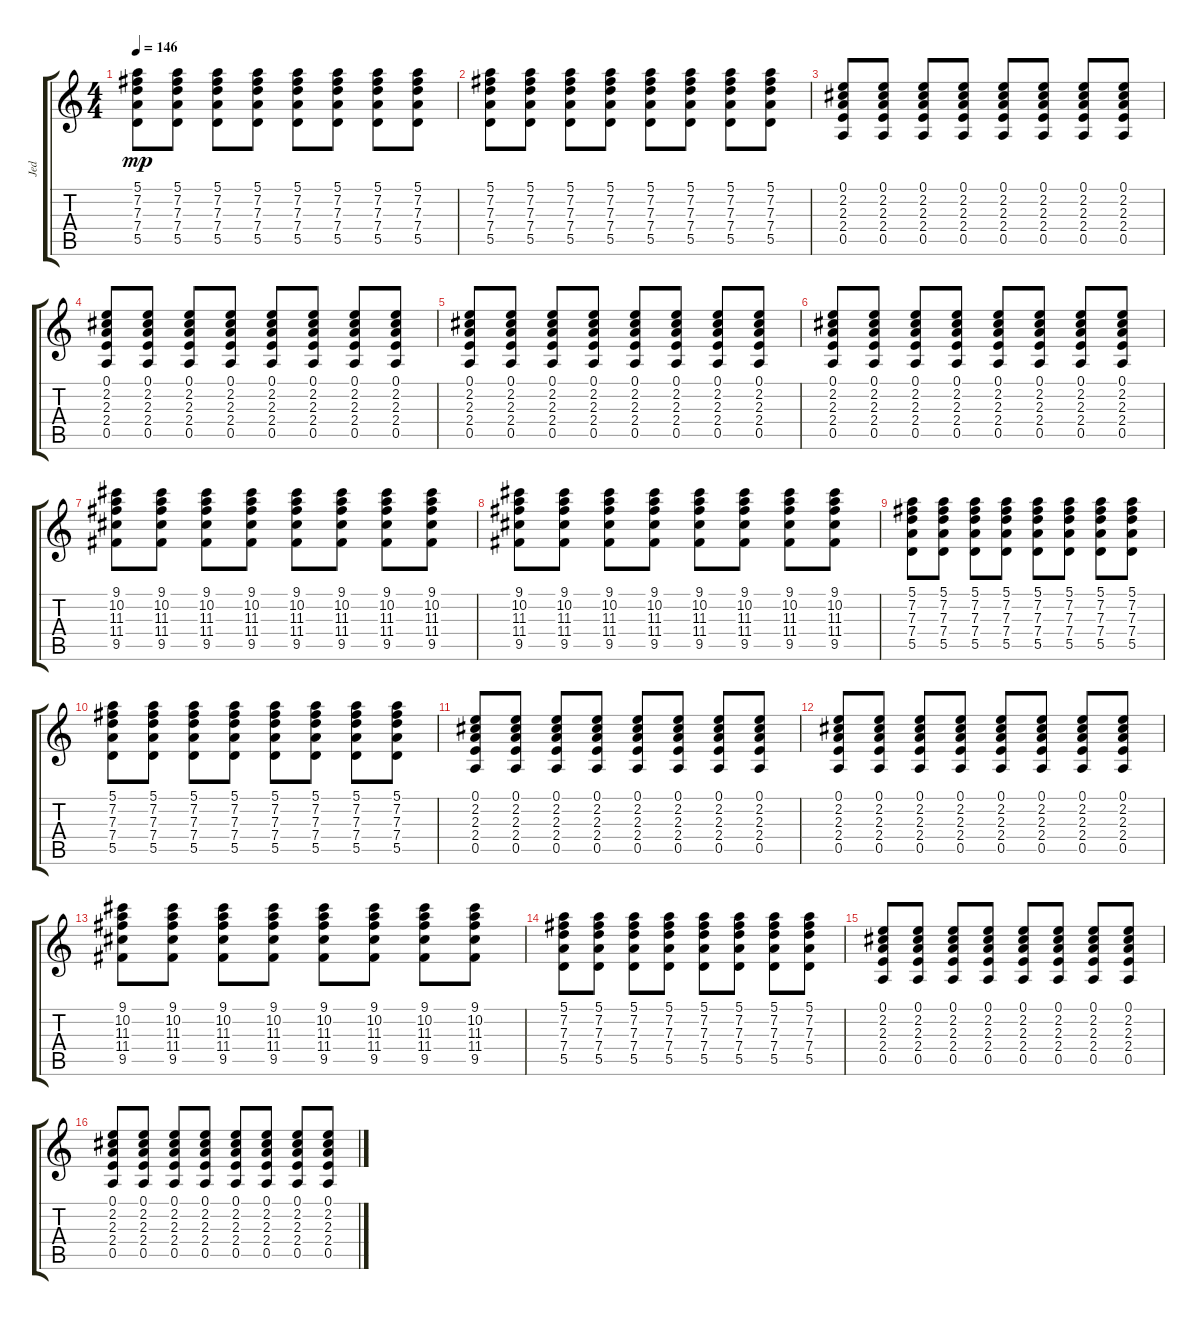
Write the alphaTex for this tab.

\track ("Jed" "Jed") {instrument overdrivenguitar}
\staff {score tabs}
\tuning (E4 B3 G3 D3 A2 E2) {hide}
\ts (4 4)
\tempo 146
\clef g2
\ks c
(5.1 7.2 7.3 7.4 5.5).8{dy mp} (5.1 7.2 7.3 7.4 5.5).8 (5.1 7.2 7.3 7.4 5.5).8 (5.1 7.2 7.3 7.4 5.5).8 (5.1 7.2 7.3 7.4 5.5).8 (5.1 7.2 7.3 7.4 5.5).8 (5.1 7.2 7.3 7.4 5.5).8 (5.1 7.2 7.3 7.4 5.5).8 |
(5.1 7.2 7.3 7.4 5.5).8 (5.1 7.2 7.3 7.4 5.5).8 (5.1 7.2 7.3 7.4 5.5).8 (5.1 7.2 7.3 7.4 5.5).8 (5.1 7.2 7.3 7.4 5.5).8 (5.1 7.2 7.3 7.4 5.5).8 (5.1 7.2 7.3 7.4 5.5).8 (5.1 7.2 7.3 7.4 5.5).8 |
(0.1 2.2 2.3 2.4 0.5).8 (0.1 2.2 2.3 2.4 0.5).8 (0.1 2.2 2.3 2.4 0.5).8 (0.1 2.2 2.3 2.4 0.5).8 (0.1 2.2 2.3 2.4 0.5).8 (0.1 2.2 2.3 2.4 0.5).8 (0.1 2.2 2.3 2.4 0.5).8 (0.1 2.2 2.3 2.4 0.5).8 |
(0.1 2.2 2.3 2.4 0.5).8 (0.1 2.2 2.3 2.4 0.5).8 (0.1 2.2 2.3 2.4 0.5).8 (0.1 2.2 2.3 2.4 0.5).8 (0.1 2.2 2.3 2.4 0.5).8 (0.1 2.2 2.3 2.4 0.5).8 (0.1 2.2 2.3 2.4 0.5).8 (0.1 2.2 2.3 2.4 0.5).8 |
(0.1 2.2 2.3 2.4 0.5).8 (0.1 2.2 2.3 2.4 0.5).8 (0.1 2.2 2.3 2.4 0.5).8 (0.1 2.2 2.3 2.4 0.5).8 (0.1 2.2 2.3 2.4 0.5).8 (0.1 2.2 2.3 2.4 0.5).8 (0.1 2.2 2.3 2.4 0.5).8 (0.1 2.2 2.3 2.4 0.5).8 |
(0.1 2.2 2.3 2.4 0.5).8 (0.1 2.2 2.3 2.4 0.5).8 (0.1 2.2 2.3 2.4 0.5).8 (0.1 2.2 2.3 2.4 0.5).8 (0.1 2.2 2.3 2.4 0.5).8 (0.1 2.2 2.3 2.4 0.5).8 (0.1 2.2 2.3 2.4 0.5).8 (0.1 2.2 2.3 2.4 0.5).8 |
(9.1 10.2 11.3 11.4 9.5).8 (9.1 10.2 11.3 11.4 9.5).8 (9.1 10.2 11.3 11.4 9.5).8 (9.1 10.2 11.3 11.4 9.5).8 (9.1 10.2 11.3 11.4 9.5).8 (9.1 10.2 11.3 11.4 9.5).8 (9.1 10.2 11.3 11.4 9.5).8 (9.1 10.2 11.3 11.4 9.5).8 |
(9.1 10.2 11.3 11.4 9.5).8 (9.1 10.2 11.3 11.4 9.5).8 (9.1 10.2 11.3 11.4 9.5).8 (9.1 10.2 11.3 11.4 9.5).8 (9.1 10.2 11.3 11.4 9.5).8 (9.1 10.2 11.3 11.4 9.5).8 (9.1 10.2 11.3 11.4 9.5).8 (9.1 10.2 11.3 11.4 9.5).8 |
(5.1 7.2 7.3 7.4 5.5).8 (5.1 7.2 7.3 7.4 5.5).8 (5.1 7.2 7.3 7.4 5.5).8 (5.1 7.2 7.3 7.4 5.5).8 (5.1 7.2 7.3 7.4 5.5).8 (5.1 7.2 7.3 7.4 5.5).8 (5.1 7.2 7.3 7.4 5.5).8 (5.1 7.2 7.3 7.4 5.5).8 |
(5.1 7.2 7.3 7.4 5.5).8 (5.1 7.2 7.3 7.4 5.5).8 (5.1 7.2 7.3 7.4 5.5).8 (5.1 7.2 7.3 7.4 5.5).8 (5.1 7.2 7.3 7.4 5.5).8 (5.1 7.2 7.3 7.4 5.5).8 (5.1 7.2 7.3 7.4 5.5).8 (5.1 7.2 7.3 7.4 5.5).8 |
(0.1 2.2 2.3 2.4 0.5).8 (0.1 2.2 2.3 2.4 0.5).8 (0.1 2.2 2.3 2.4 0.5).8 (0.1 2.2 2.3 2.4 0.5).8 (0.1 2.2 2.3 2.4 0.5).8 (0.1 2.2 2.3 2.4 0.5).8 (0.1 2.2 2.3 2.4 0.5).8 (0.1 2.2 2.3 2.4 0.5).8 |
(0.1 2.2 2.3 2.4 0.5).8 (0.1 2.2 2.3 2.4 0.5).8 (0.1 2.2 2.3 2.4 0.5).8 (0.1 2.2 2.3 2.4 0.5).8 (0.1 2.2 2.3 2.4 0.5).8 (0.1 2.2 2.3 2.4 0.5).8 (0.1 2.2 2.3 2.4 0.5).8 (0.1 2.2 2.3 2.4 0.5).8 |
(9.1 10.2 11.3 11.4 9.5).8 (9.1 10.2 11.3 11.4 9.5).8 (9.1 10.2 11.3 11.4 9.5).8 (9.1 10.2 11.3 11.4 9.5).8 (9.1 10.2 11.3 11.4 9.5).8 (9.1 10.2 11.3 11.4 9.5).8 (9.1 10.2 11.3 11.4 9.5).8 (9.1 10.2 11.3 11.4 9.5).8 |
(5.1 7.2 7.3 7.4 5.5).8 (5.1 7.2 7.3 7.4 5.5).8 (5.1 7.2 7.3 7.4 5.5).8 (5.1 7.2 7.3 7.4 5.5).8 (5.1 7.2 7.3 7.4 5.5).8 (5.1 7.2 7.3 7.4 5.5).8 (5.1 7.2 7.3 7.4 5.5).8 (5.1 7.2 7.3 7.4 5.5).8 |
(0.1 2.2 2.3 2.4 0.5).8 (0.1 2.2 2.3 2.4 0.5).8 (0.1 2.2 2.3 2.4 0.5).8 (0.1 2.2 2.3 2.4 0.5).8 (0.1 2.2 2.3 2.4 0.5).8 (0.1 2.2 2.3 2.4 0.5).8 (0.1 2.2 2.3 2.4 0.5).8 (0.1 2.2 2.3 2.4 0.5).8 |
(0.1 2.2 2.3 2.4 0.5).8 (0.1 2.2 2.3 2.4 0.5).8 (0.1 2.2 2.3 2.4 0.5).8 (0.1 2.2 2.3 2.4 0.5).8 (0.1 2.2 2.3 2.4 0.5).8 (0.1 2.2 2.3 2.4 0.5).8 (0.1 2.2 2.3 2.4 0.5).8 (0.1 2.2 2.3 2.4 0.5).8
